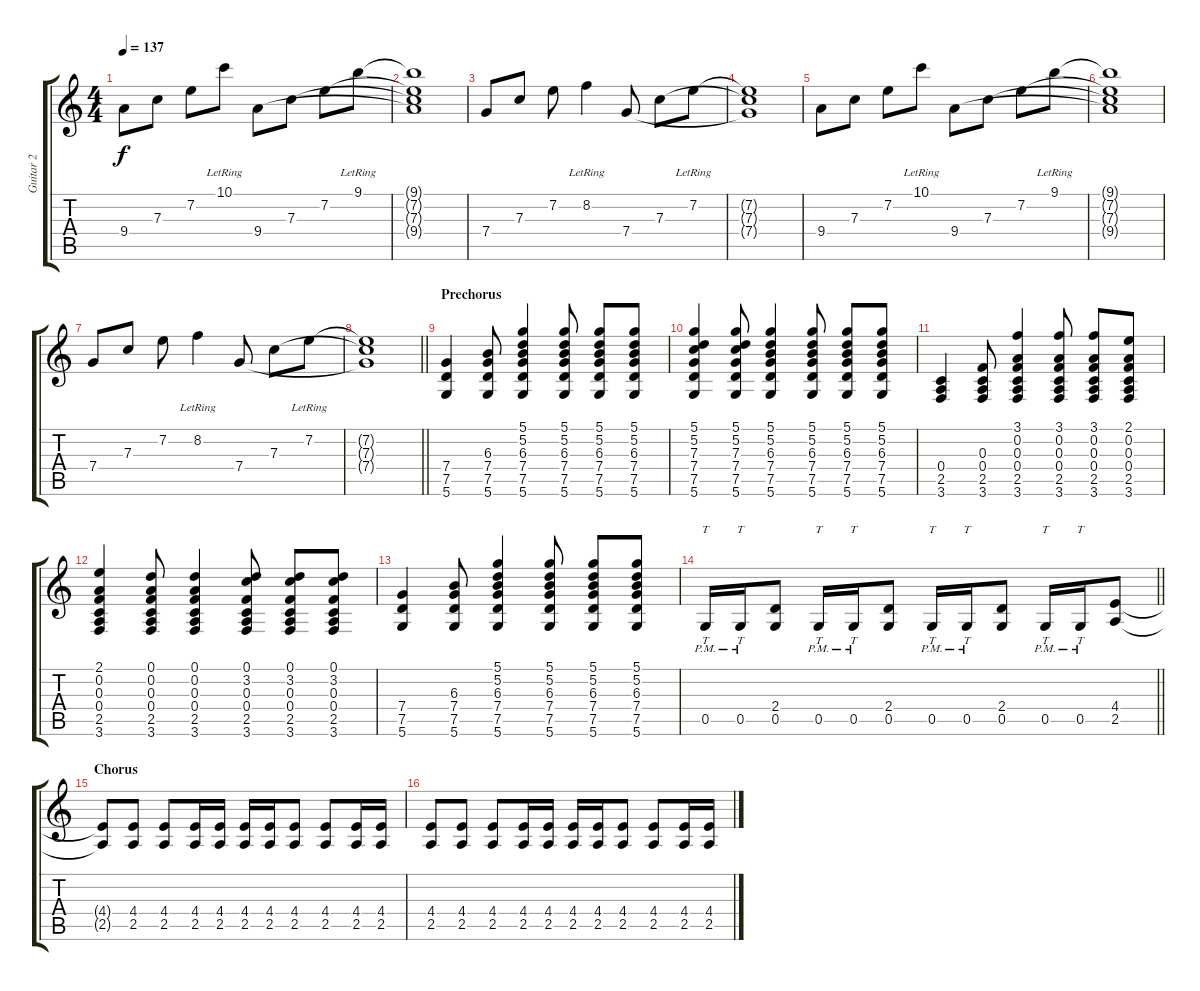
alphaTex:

\track ("Guitar 2" "Guitar 2") {instrument electricguitarclean}
\staff {score tabs}
\tuning (D4 A3 F3 C3 G2 D2) {hide}
\ts (4 4)
\tempo 137
\clef g2
\ks c
9.4.8{dy f} 7.3.8 7.2.8 10.1{lr}.8 9.4.8 7.3.8 7.2.8 9.1{lr}.8 |
(9.1{t} 7.2{t} 7.3{t} 9.4{t}).1 |
7.4.8 7.3.8 7.2.8 8.2{lr}.4 7.4.8 7.3.8 7.2{lr}.8 |
(7.2{t} 7.3{t} 7.4{t}).1 |
9.4.8 7.3.8 7.2.8 10.1{lr}.8 9.4.8 7.3.8 7.2.8 9.1{lr}.8 |
(9.1{t} 7.2{t} 7.3{t} 9.4{t}).1 |
7.4.8 7.3.8 7.2.8 8.2{lr}.4 7.4.8 7.3.8 7.2{lr}.8 |
\barLineRight lightlight
(7.2{t} 7.3{t} 7.4{t}).1 |
\section ("" "Prechorus")
(7.4 7.5 5.6).4{volume 9 instrument acousticguitarsteel} (6.3 7.4 7.5 5.6).8 (5.1 5.2 6.3 7.4 7.5 5.6).4 (5.1 5.2 6.3 7.4 7.5 5.6).8 (5.1 5.2 6.3 7.4 7.5 5.6).8 (5.1 5.2 6.3 7.4 7.5 5.6).8 |
(5.1 5.2 7.3 7.4 7.5 5.6).4 (5.1 5.2 7.3 7.4 7.5 5.6).8 (5.1 5.2 6.3 7.4 7.5 5.6).4 (5.1 5.2 6.3 7.4 7.5 5.6).8 (5.1 5.2 6.3 7.4 7.5 5.6).8 (5.1 5.2 6.3 7.4 7.5 5.6).8 |
(0.4 2.5 3.6).4 (0.3 0.4 2.5 3.6).8 (3.1 0.2 0.3 0.4 2.5 3.6).4 (3.1 0.2 0.3 0.4 2.5 3.6).8 (3.1 0.2 0.3 0.4 2.5 3.6).8 (2.1 0.2 0.3 0.4 2.5 3.6).8 |
(2.1 0.2 0.3 0.4 2.5 3.6).4 (0.1 0.2 0.3 0.4 2.5 3.6).8 (0.1 0.2 0.3 0.4 2.5 3.6).4 (0.1 3.2 0.3 0.4 2.5 3.6).8 (0.1 3.2 0.3 0.4 2.5 3.6).8 (0.1 3.2 0.3 0.4 2.5 3.6).8 |
(7.4 7.5 5.6).4 (6.3 7.4 7.5 5.6).8 (5.1 5.2 6.3 7.4 7.5 5.6).4 (5.1 5.2 6.3 7.4 7.5 5.6).8 (5.1 5.2 6.3 7.4 7.5 5.6).8 (5.1 5.2 6.3 7.4 7.5 5.6).8 |
\barLineRight lightlight
0.5{pm}.16{tt volume 16 instrument distortionguitar} 0.5{pm}.16{tt} (2.4 0.5).8 0.5{pm}.16{tt} 0.5{pm}.16{tt} (2.4 0.5).8 0.5{pm}.16{tt} 0.5{pm}.16{tt} (2.4 0.5).8 0.5{pm}.16{tt} 0.5{pm}.16{tt} (4.4 2.5).8{volume 16 instrument distortionguitar} |
\section ("" "Chorus")
(4.4{t} 2.5{t}).8{volume 16 instrument distortionguitar} (4.4 2.5).8 (4.4 2.5).8 (4.4 2.5).16 (4.4 2.5).16 (4.4 2.5).16 (4.4 2.5).16 (4.4 2.5).8 (4.4 2.5).8 (4.4 2.5).16 (4.4 2.5).16 |
(4.4 2.5).8 (4.4 2.5).8 (4.4 2.5).8 (4.4 2.5).16 (4.4 2.5).16 (4.4 2.5).16 (4.4 2.5).16 (4.4 2.5).8 (4.4 2.5).8 (4.4 2.5).16 (4.4 2.5).16
